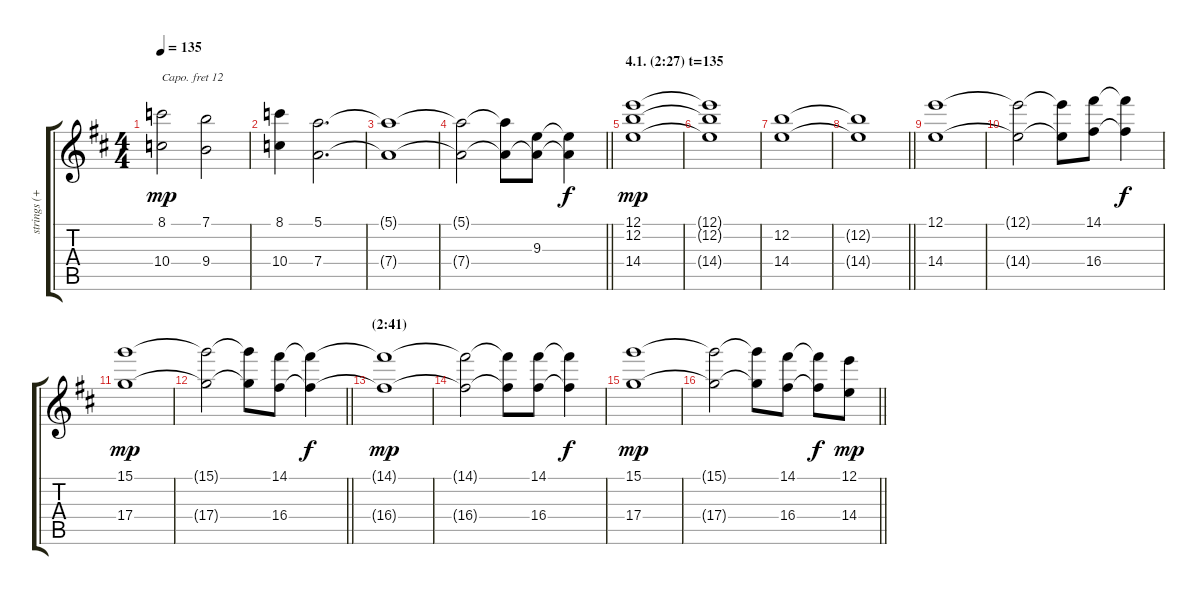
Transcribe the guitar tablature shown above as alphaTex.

\track ("strings (+12)" "strings (+") {instrument stringensemble1}
\staff {score tabs}
\capo 12
\tuning (E4 B3 G3 D3 A2 E2) {hide}
\ts (4 4)
\tempo 135
\clef g2
\ks d
(8.1 10.4).2{dy mp} (7.1 9.4).2 |
(8.1 10.4).4 (5.1 7.4).2{d} |
(5.1{t} 7.4{t}).1 |
\barLineRight lightlight
(5.1{t} 7.4{t}).2 (5.1{t} 7.4{t}).8 (9.3 7.4{t}).8 (9.3{t} 7.4{t}).4{dy f} |
\section ("" "4.1. (2:27) t=135")
(12.1 12.2 14.4).1{dy mp} |
(12.1{t} 12.2{t} 14.4{t}).1 |
(12.2 14.4).1 |
\barLineRight lightlight
(12.2{t} 14.4{t}).1 |
(12.1 14.4).1 |
(12.1{t} 14.4{t}).2 (12.1{t} 14.4{t}).8 (14.1 16.4).8 (14.1{t} 16.4{t}).4{dy f} |
(15.1 17.4).1{dy mp} |
\barLineRight lightlight
(15.1{t} 17.4{t}).2 (15.1{t} 17.4{t}).8 (14.1 16.4).8 (14.1{t} 16.4{t}).4{dy f} |
\section ("" "(2:41)")
(14.1{t} 16.4{t}).1{dy mp} |
(14.1{t} 16.4{t}).2 (14.1{t} 16.4{t}).8 (14.1 16.4).8 (14.1{t} 16.4{t}).4{dy f} |
(15.1 17.4).1{dy mp} |
\barLineRight lightlight
(15.1{t} 17.4{t}).2 (15.1{t} 17.4{t}).8 (14.1 16.4).8 (14.1{t} 16.4{t}).8{dy f} (12.1 14.4).8{dy mp}
